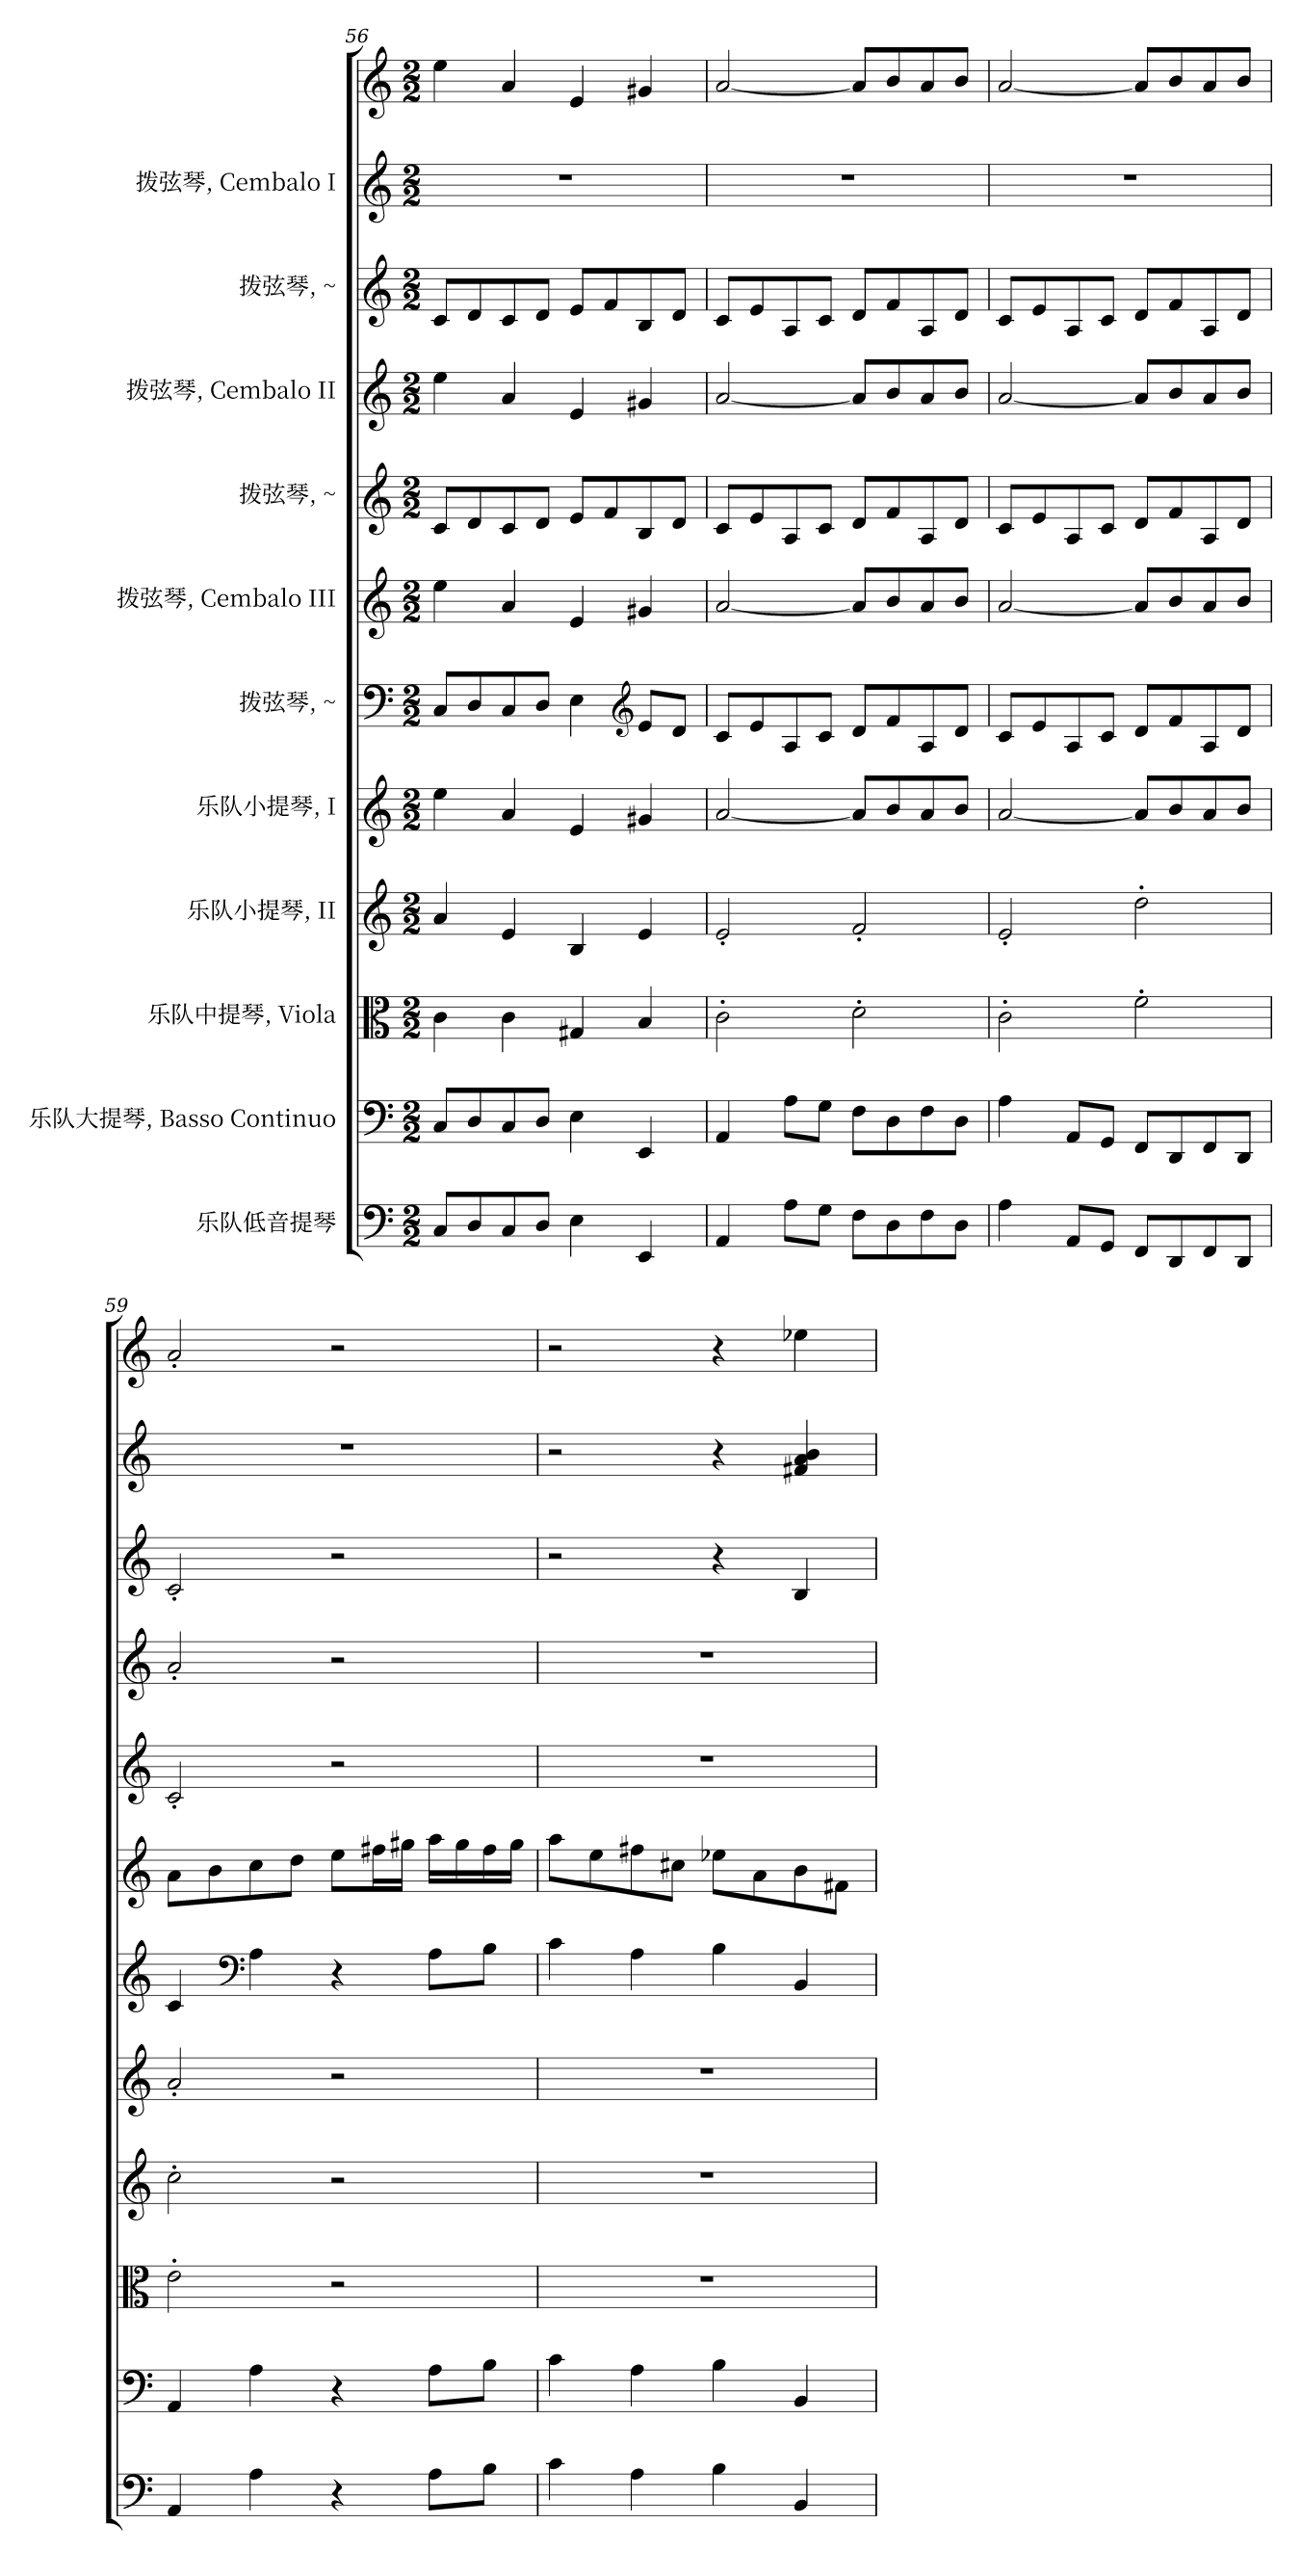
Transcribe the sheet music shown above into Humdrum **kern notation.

**kern	**kern	**kern	**kern	**kern	**kern	**kern	**kern	**kern	**kern	**kern	**kern
*part11	*part10	*part9	*part8	*part7	*part6	*part5	*part4	*part3	*part2	*part1	*part1
*staff12	*staff11	*staff10	*staff9	*staff8	*staff7	*staff6	*staff5	*staff4	*staff3	*staff2	*staff1
*I"乐队低音提琴	*I"乐队大提琴, Basso Continuo	*I"乐队中提琴, Viola	*I"乐队小提琴, II	*I"乐队小提琴, I	*I"拨弦琴, ~	*I"拨弦琴, Cembalo III	*I"拨弦琴, ~	*I"拨弦琴, Cembalo II	*I"拨弦琴, ~	*I"拨弦琴, Cembalo I	*
*clefF4	*clefF4	*clefC3	*clefG2	*clefG2	*clefF4	*clefG2	*clefG2	*clefG2	*clefG2	*clefG2	*clefG2
*ITrd7c12	*	*	*	*	*	*	*	*	*	*	*
*k[]	*k[]	*k[]	*k[]	*k[]	*k[]	*k[]	*k[]	*k[]	*k[]	*k[]	*k[]
*M2/2	*M2/2	*M2/2	*M2/2	*M2/2	*M2/2	*M2/2	*M2/2	*M2/2	*M2/2	*M2/2	*M2/2
=56	=56	=56	=56	=56	=56	=56	=56	=56	=56	=56	=56
8CC/L	8C/L	4c\	4a/	4ee\	8C/L	4ee\	8c/L	4ee\	8c/L	1r	4ee\
8DD/	8D/	.	.	.	8D/	.	8d/	.	8d/	.	.
8CC/	8C/	4c\	4e/	4a/	8C/	4a/	8c/	4a/	8c/	.	4a/
8DD/J	8D/J	.	.	.	8D/J	.	8d/J	.	8d/J	.	.
4EE\	4E\	4G#X/	4B/	4e/	4E\	4e/	8e/L	4e/	8e/L	.	4e/
.	.	.	.	.	.	.	8f/	.	8f/	.	.
*	*	*	*	*	*clefG2	*	*	*	*	*	*
4EEE/	4EE/	4B/	4e/	4g#X/	8e/L	4g#X/	8B/	4g#X/	8B/	.	4g#X/
.	.	.	.	.	8d/J	.	8d/J	.	8d/J	.	.
=57	=57	=57	=57	=57	=57	=57	=57	=57	=57	=57	=57
4AAA/	4AA/	2c'\	2e'/	[2a/	8c/L	[2a/	8c/L	[2a/	8c/L	1r	[2a/
.	.	.	.	.	8e/	.	8e/	.	8e/	.	.
8AA\L	8A\L	.	.	.	8A/	.	8A/	.	8A/	.	.
8GG\J	8G\J	.	.	.	8c/J	.	8c/J	.	8c/J	.	.
8FF\L	8F\L	2d'\	2f'/	8a/L]	8d/L	8a/L]	8d/L	8a/L]	8d/L	.	8a/L]
8DD\	8D\	.	.	8b/	8f/	8b/	8f/	8b/	8f/	.	8b/
8FF\	8F\	.	.	8a/	8A/	8a/	8A/	8a/	8A/	.	8a/
8DD\J	8D\J	.	.	8b/J	8d/J	8b/J	8d/J	8b/J	8d/J	.	8b/J
=58	=58	=58	=58	=58	=58	=58	=58	=58	=58	=58	=58
4AA\	4A\	2c'\	2e'/	[2a/	8c/L	[2a/	8c/L	[2a/	8c/L	1r	[2a/
.	.	.	.	.	8e/	.	8e/	.	8e/	.	.
8AAA/L	8AA/L	.	.	.	8A/	.	8A/	.	8A/	.	.
8GGG/J	8GG/J	.	.	.	8c/J	.	8c/J	.	8c/J	.	.
8FFF/L	8FF/L	2f'\	2dd'\	8a/L]	8d/L	8a/L]	8d/L	8a/L]	8d/L	.	8a/L]
8DDD/	8DD/	.	.	8b/	8f/	8b/	8f/	8b/	8f/	.	8b/
8FFF/	8FF/	.	.	8a/	8A/	8a/	8A/	8a/	8A/	.	8a/
8DDD/J	8DD/J	.	.	8b/J	8d/J	8b/J	8d/J	8b/J	8d/J	.	8b/J
!!LO:PB:g=z
=59	=59	=59	=59	=59	=59	=59	=59	=59	=59	=59	=59
4AAA/	4AA/	2e'\	2cc'\	2a'/	4c/	8a\L	2c'/	2a'/	2c'/	1r	2a'/
.	.	.	.	.	.	8b\	.	.	.	.	.
*	*	*	*	*	*clefF4	*	*	*	*	*	*
4AA\	4A\	.	.	.	4A\	8cc\	.	.	.	.	.
.	.	.	.	.	.	8dd\J	.	.	.	.	.
4r	4r	2r	2r	2r	4r	8ee\L	2r	2r	2r	.	2r
.	.	.	.	.	.	16ff#X\L	.	.	.	.	.
.	.	.	.	.	.	16gg#X\JJ	.	.	.	.	.
8AA\L	8A\L	.	.	.	8A\L	16aa\LL	.	.	.	.	.
.	.	.	.	.	.	16gg#\	.	.	.	.	.
8BB\J	8B\J	.	.	.	8B\J	16ff#\	.	.	.	.	.
.	.	.	.	.	.	16gg#\JJ	.	.	.	.	.
=60	=60	=60	=60	=60	=60	=60	=60	=60	=60	=60	=60
4C\	4c\	1r	1r	1r	4c\	8aa\L	1r	1r	2r	2r	2r
.	.	.	.	.	.	8ee\	.	.	.	.	.
4AA\	4A\	.	.	.	4A\	8ff#X\	.	.	.	.	.
.	.	.	.	.	.	8cc#X\J	.	.	.	.	.
4BB\	4B\	.	.	.	4B\	8ee-X\L	.	.	4r	4r	4r
.	.	.	.	.	.	8a\	.	.	.	.	.
4BBB/	4BB/	.	.	.	4BB/	8b\	.	.	4B/	4f#X/ 4a/ 4b/	4ee-X\
.	.	.	.	.	.	8f#X\J	.	.	.	.	.
=	=	=	=	=	=	=	=	=	=	=	=
*-	*-	*-	*-	*-	*-	*-	*-	*-	*-	*-	*-
